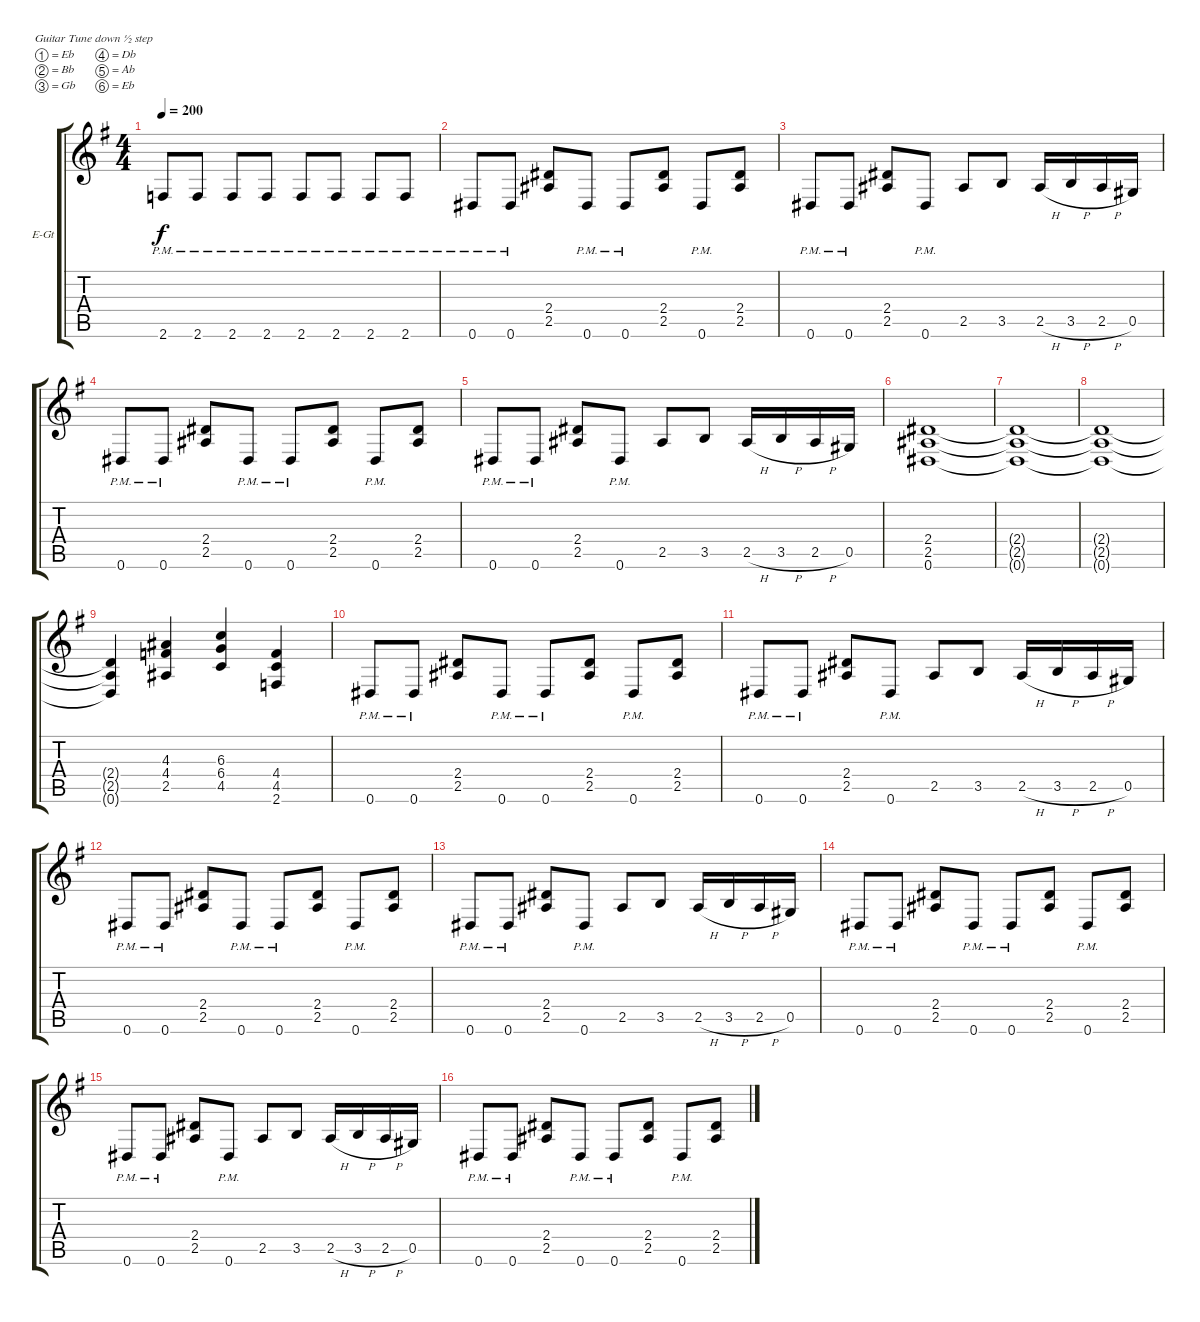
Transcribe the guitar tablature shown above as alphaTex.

\bracketExtendMode groupsimilarinstruments
\firstSystemTrackNameOrientation horizontal
\otherSystemsTrackNameOrientation horizontal
\track ("Matthew Tuck" "E-Gt") {instrument distortionguitar}
\staff {score tabs}
\tuning (Eb4 Bb3 Gb3 Db3 Ab2 Eb2)
\ts (4 4)
\tempo 200
\clef g2
\ks g
2.6{pm}.8{dy f} 2.6{pm}.8 2.6{pm}.8 2.6{pm}.8 2.6{pm}.8 2.6{pm}.8 2.6{pm}.8 2.6{pm}.8 |
0.6{pm}.8 0.6{pm}.8 (2.4 2.5).8 0.6{pm}.8 0.6{pm}.8 (2.4 2.5).8 0.6{pm}.8 (2.4 2.5).8 |
0.6{pm}.8 0.6{pm}.8 (2.4 2.5).8 0.6{pm}.8 2.5.8 3.5.8 2.5{h}.16 3.5{h}.16 2.5{h}.16 0.5.16 |
0.6{pm}.8 0.6{pm}.8 (2.4 2.5).8 0.6{pm}.8 0.6{pm}.8 (2.4 2.5).8 0.6{pm}.8 (2.4 2.5).8 |
0.6{pm}.8 0.6{pm}.8 (2.4 2.5).8 0.6{pm}.8 2.5.8 3.5.8 2.5{h}.16 3.5{h}.16 2.5{h}.16 0.5.16 |
(2.4 2.5 0.6).1 |
(2.4{t} 2.5{t} 0.6{t}).1 |
(2.4{t} 2.5{t} 0.6{t}).1 |
(2.4{t} 2.5{t} 0.6{t}).4 (4.3 4.4 2.5).4 (6.3 6.4 4.5).4 (4.4 4.5 2.6).4 |
0.6{pm}.8 0.6{pm}.8 (2.4 2.5).8 0.6{pm}.8 0.6{pm}.8 (2.4 2.5).8 0.6{pm}.8 (2.4 2.5).8 |
0.6{pm}.8 0.6{pm}.8 (2.4 2.5).8 0.6{pm}.8 2.5.8 3.5.8 2.5{h}.16 3.5{h}.16 2.5{h}.16 0.5.16 |
0.6{pm}.8 0.6{pm}.8 (2.4 2.5).8 0.6{pm}.8 0.6{pm}.8 (2.4 2.5).8 0.6{pm}.8 (2.4 2.5).8 |
0.6{pm}.8 0.6{pm}.8 (2.4 2.5).8 0.6{pm}.8 2.5.8 3.5.8 2.5{h}.16 3.5{h}.16 2.5{h}.16 0.5.16 |
0.6{pm}.8 0.6{pm}.8 (2.4 2.5).8 0.6{pm}.8 0.6{pm}.8 (2.4 2.5).8 0.6{pm}.8 (2.4 2.5).8 |
0.6{pm}.8 0.6{pm}.8 (2.4 2.5).8 0.6{pm}.8 2.5.8 3.5.8 2.5{h}.16 3.5{h}.16 2.5{h}.16 0.5.16 |
0.6{pm}.8 0.6{pm}.8 (2.4 2.5).8 0.6{pm}.8 0.6{pm}.8 (2.4 2.5).8 0.6{pm}.8 (2.4 2.5).8
